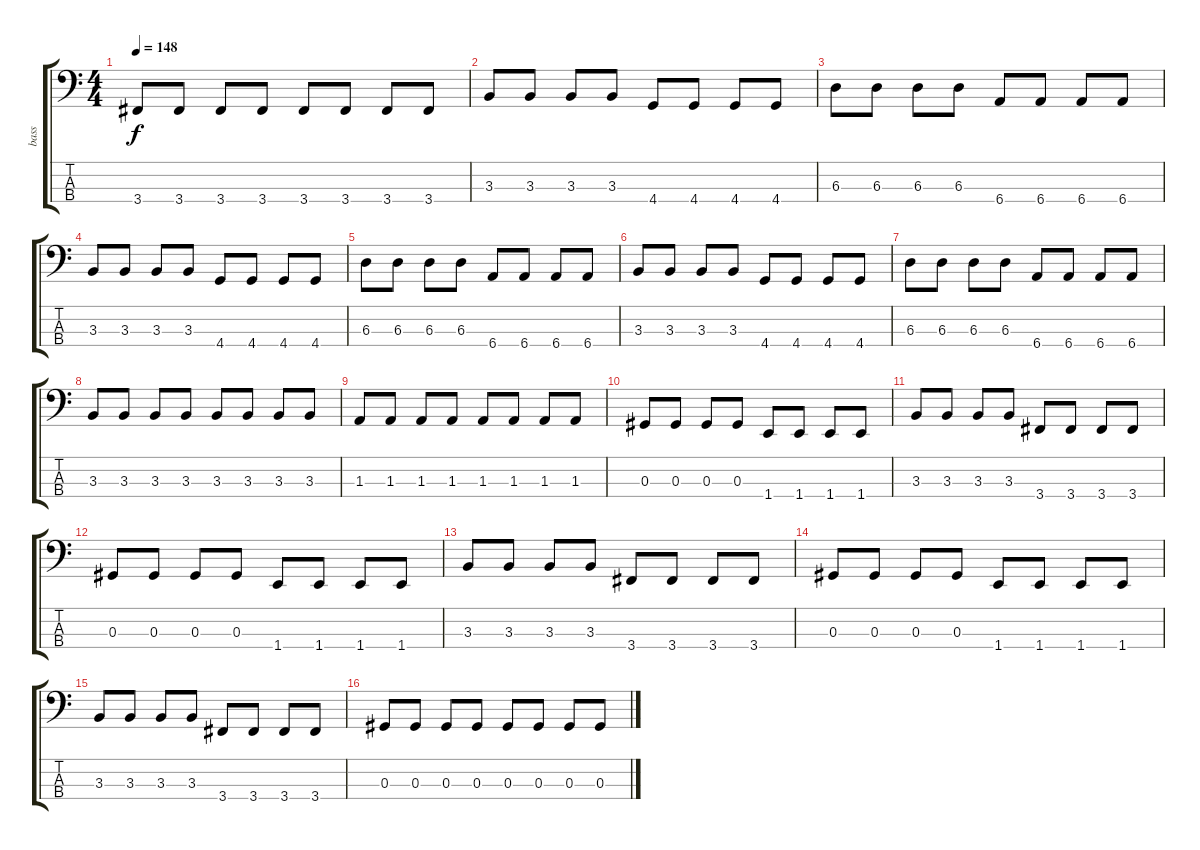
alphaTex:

\track ("bass" "bass") {instrument electricbassfinger}
\staff {score tabs}
\tuning (Gb2 Db2 Ab1 Eb1) {hide}
\ts (4 4)
\tempo 148
\clef f4
\ks c
3.4.8{dy f} 3.4.8 3.4.8 3.4.8 3.4.8 3.4.8 3.4.8 3.4.8 |
3.3.8 3.3.8 3.3.8 3.3.8 4.4.8 4.4.8 4.4.8 4.4.8 |
6.3.8 6.3.8 6.3.8 6.3.8 6.4.8 6.4.8 6.4.8 6.4.8 |
3.3.8 3.3.8 3.3.8 3.3.8 4.4.8 4.4.8 4.4.8 4.4.8 |
6.3.8 6.3.8 6.3.8 6.3.8 6.4.8 6.4.8 6.4.8 6.4.8 |
3.3.8 3.3.8 3.3.8 3.3.8 4.4.8 4.4.8 4.4.8 4.4.8 |
6.3.8 6.3.8 6.3.8 6.3.8 6.4.8 6.4.8 6.4.8 6.4.8 |
3.3.8 3.3.8 3.3.8 3.3.8 3.3.8 3.3.8 3.3.8 3.3.8 |
1.3.8 1.3.8 1.3.8 1.3.8 1.3.8 1.3.8 1.3.8 1.3.8 |
0.3.8 0.3.8 0.3.8 0.3.8 1.4.8 1.4.8 1.4.8 1.4.8 |
3.3.8 3.3.8 3.3.8 3.3.8 3.4.8 3.4.8 3.4.8 3.4.8 |
0.3.8 0.3.8 0.3.8 0.3.8 1.4.8 1.4.8 1.4.8 1.4.8 |
3.3.8 3.3.8 3.3.8 3.3.8 3.4.8 3.4.8 3.4.8 3.4.8 |
0.3.8 0.3.8 0.3.8 0.3.8 1.4.8 1.4.8 1.4.8 1.4.8 |
3.3.8 3.3.8 3.3.8 3.3.8 3.4.8 3.4.8 3.4.8 3.4.8 |
0.3.8 0.3.8 0.3.8 0.3.8 0.3.8 0.3.8 0.3.8 0.3.8
